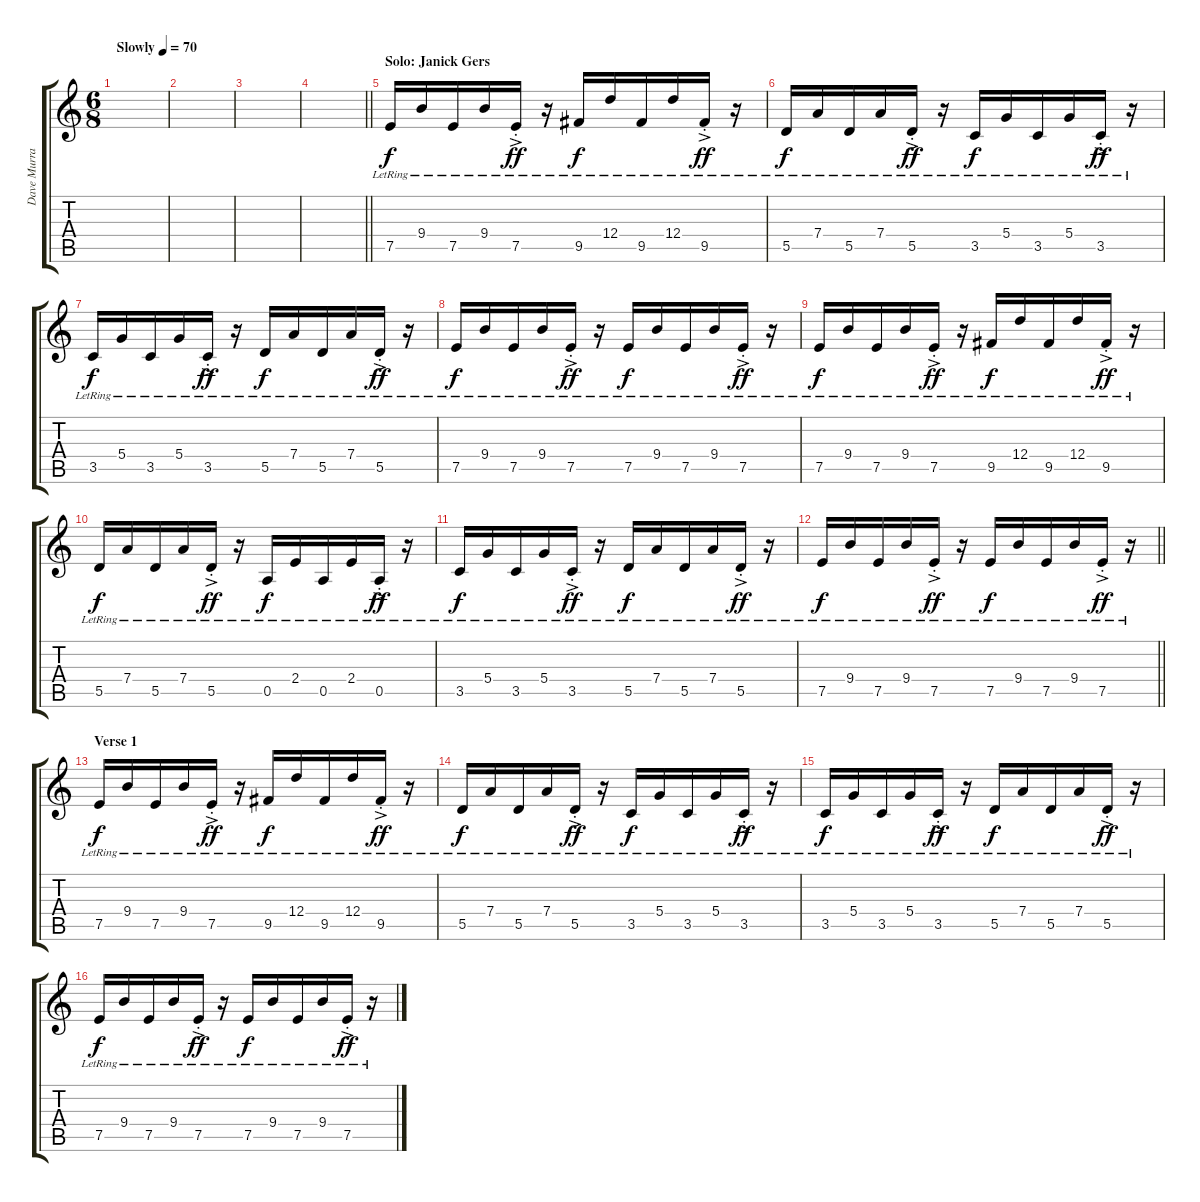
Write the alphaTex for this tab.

\track ("Dave Murray" "Dave Murra") {instrument overdrivenguitar}
\staff {score tabs}
\tuning (E4 B3 G3 D3 A2 E2) {hide}
\ts (6 8)
\tempo (70 "Slowly")
\clef g2
\ks c
|
|
|
\barLineRight lightlight
|
\section ("" "Solo: Janick Gers")
7.5{lr}.16{instrument electricguitarclean} 9.4{lr}.16 7.5{lr}.16 9.4{lr}.16 7.5{ac st lr}.16{dy ff} r.16 9.5{lr}.16{dy f} 12.4{lr}.16 9.5{lr}.16 12.4{lr}.16 9.5{ac st lr}.16{dy ff} r.16 |
5.5{lr}.16{dy f} 7.4{lr}.16 5.5{lr}.16 7.4{lr}.16 5.5{ac st lr}.16{dy ff} r.16 3.5{lr}.16{dy f} 5.4{lr}.16 3.5{lr}.16 5.4{lr}.16 3.5{ac st lr}.16{dy ff} r.16 |
3.5{lr}.16{dy f} 5.4{lr}.16 3.5{lr}.16 5.4{lr}.16 3.5{ac st lr}.16{dy ff} r.16 5.5{lr}.16{dy f} 7.4{lr}.16 5.5{lr}.16 7.4{lr}.16 5.5{ac st lr}.16{dy ff} r.16 |
7.5{lr}.16{dy f} 9.4{lr}.16 7.5{lr}.16 9.4{lr}.16 7.5{ac st lr}.16{dy ff} r.16 7.5{lr}.16{dy f} 9.4{lr}.16 7.5{lr}.16 9.4{lr}.16 7.5{ac st lr}.16{dy ff} r.16 |
7.5{lr}.16{dy f} 9.4{lr}.16 7.5{lr}.16 9.4{lr}.16 7.5{ac st lr}.16{dy ff} r.16 9.5{lr}.16{dy f} 12.4{lr}.16 9.5{lr}.16 12.4{lr}.16 9.5{ac st lr}.16{dy ff} r.16 |
5.5{lr}.16{dy f} 7.4{lr}.16 5.5{lr}.16 7.4{lr}.16 5.5{ac st lr}.16{dy ff} r.16 0.5{lr}.16{dy f} 2.4{lr}.16 0.5{lr}.16 2.4{lr}.16 0.5{ac st lr}.16{dy ff} r.16 |
3.5{lr}.16{dy f} 5.4{lr}.16 3.5{lr}.16 5.4{lr}.16 3.5{ac st lr}.16{dy ff} r.16 5.5{lr}.16{dy f} 7.4{lr}.16 5.5{lr}.16 7.4{lr}.16 5.5{ac st lr}.16{dy ff} r.16 |
\barLineRight lightlight
7.5{lr}.16{dy f} 9.4{lr}.16 7.5{lr}.16 9.4{lr}.16 7.5{ac st lr}.16{dy ff} r.16 7.5{lr}.16{dy f} 9.4{lr}.16 7.5{lr}.16 9.4{lr}.16 7.5{ac st lr}.16{dy ff} r.16 |
\section ("" "Verse 1")
7.5{lr}.16{dy f} 9.4{lr}.16 7.5{lr}.16 9.4{lr}.16 7.5{ac st lr}.16{dy ff} r.16 9.5{lr}.16{dy f} 12.4{lr}.16 9.5{lr}.16 12.4{lr}.16 9.5{ac st lr}.16{dy ff} r.16 |
5.5{lr}.16{dy f} 7.4{lr}.16 5.5{lr}.16 7.4{lr}.16 5.5{ac st lr}.16{dy ff} r.16 3.5{lr}.16{dy f} 5.4{lr}.16 3.5{lr}.16 5.4{lr}.16 3.5{ac st lr}.16{dy ff} r.16 |
3.5{lr}.16{dy f} 5.4{lr}.16 3.5{lr}.16 5.4{lr}.16 3.5{ac st lr}.16{dy ff} r.16 5.5{lr}.16{dy f} 7.4{lr}.16 5.5{lr}.16 7.4{lr}.16 5.5{ac st lr}.16{dy ff} r.16 |
7.5{lr}.16{dy f} 9.4{lr}.16 7.5{lr}.16 9.4{lr}.16 7.5{ac st lr}.16{dy ff} r.16 7.5{lr}.16{dy f} 9.4{lr}.16 7.5{lr}.16 9.4{lr}.16 7.5{ac st lr}.16{dy ff} r.16
